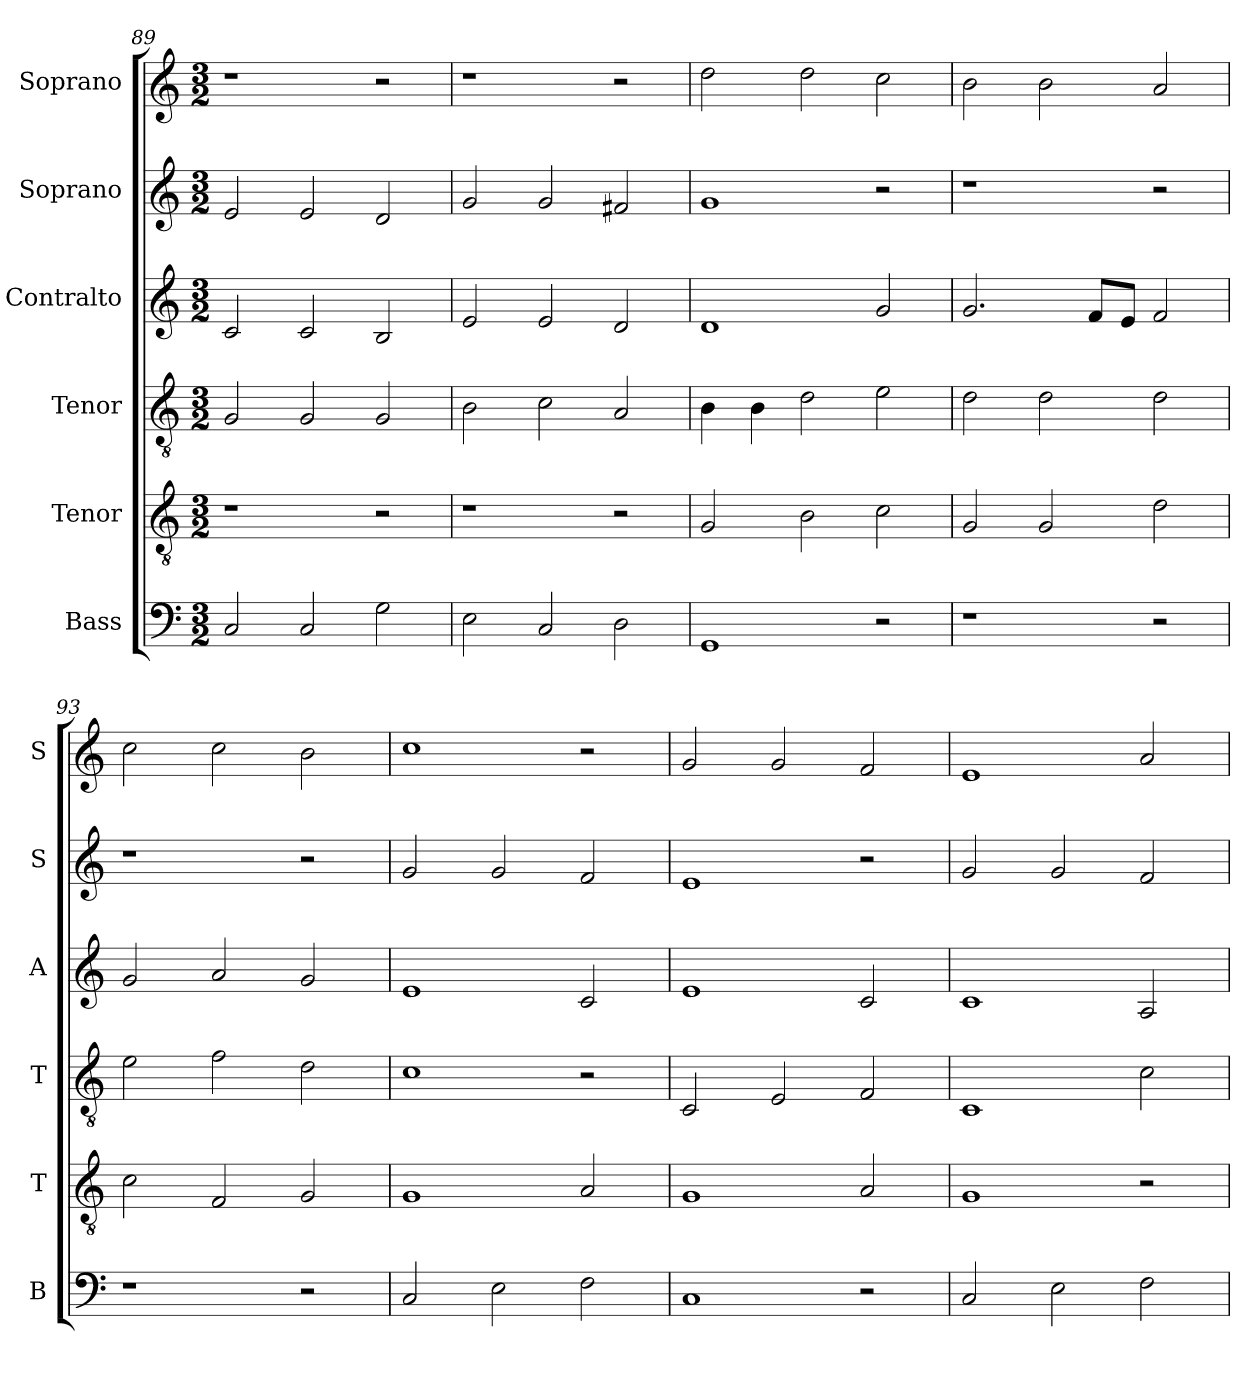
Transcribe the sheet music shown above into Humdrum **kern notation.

**kern	**kern	**kern	**kern	**kern	**kern
*part6	*part5	*part4	*part3	*part2	*part1
*staff6	*staff5	*staff4	*staff3	*staff2	*staff1
*I"Bass	*I"Tenor	*I"Tenor	*I"Contralto	*I"Soprano	*I"Soprano
*I'B	*I'T	*I'T	*I'A	*I'S	*I'S
*clefF4	*clefGv2	*clefGv2	*clefG2	*clefG2	*clefG2
*k[]	*k[]	*k[]	*k[]	*k[]	*k[]
*G:mix	*G:mix	*G:mix	*G:mix	*G:mix	*G:mix
*M3/2	*M3/2	*M3/2	*M3/2	*M3/2	*M3/2
=89	=89	=89	=89	=89	=89
2C	1r	2G	2c	2e	1r
2C	.	2G	2c	2e	.
2G	2r	2G	2B	2d	2r
=90	=90	=90	=90	=90	=90
2E	1r	2B	2e	2g	1r
2C	.	2c	2e	2g	.
2D	2r	2A	2d	2f#X	2r
=91	=91	=91	=91	=91	=91
1GG	2G	4B	1d	1g	2dd
.	.	4B	.	.	.
.	2B	2d	.	.	2dd
2r	2c	2e	2g	2r	2cc
=92	=92	=92	=92	=92	=92
1r	2G	2d	2.g	1r	2b
.	2G	2d	.	.	2b
.	.	.	8f/L	.	.
.	.	.	8e/J	.	.
2r	2d	2d	2f	2r	2a
=93	=93	=93	=93	=93	=93
1r	2c	2e	2g	1r	2cc
.	2F	2f	2a	.	2cc
2r	2G	2d	2g	2r	2b
=94	=94	=94	=94	=94	=94
2C	1G	1c	1e	2g	1cc
2E	.	.	.	2g	.
2F	2A	2r	2c	2f	2r
=95	=95	=95	=95	=95	=95
1C	1G	2C	1e	1e	2g
.	.	2E	.	.	2g
2r	2A	2F	2c	2r	2f
=96	=96	=96	=96	=96	=96
2C	1G	1C	1c	2g	1e
2E	.	.	.	2g	.
2F	2r	2c	2A	2f	2a
=	=	=	=	=	=
*-	*-	*-	*-	*-	*-
